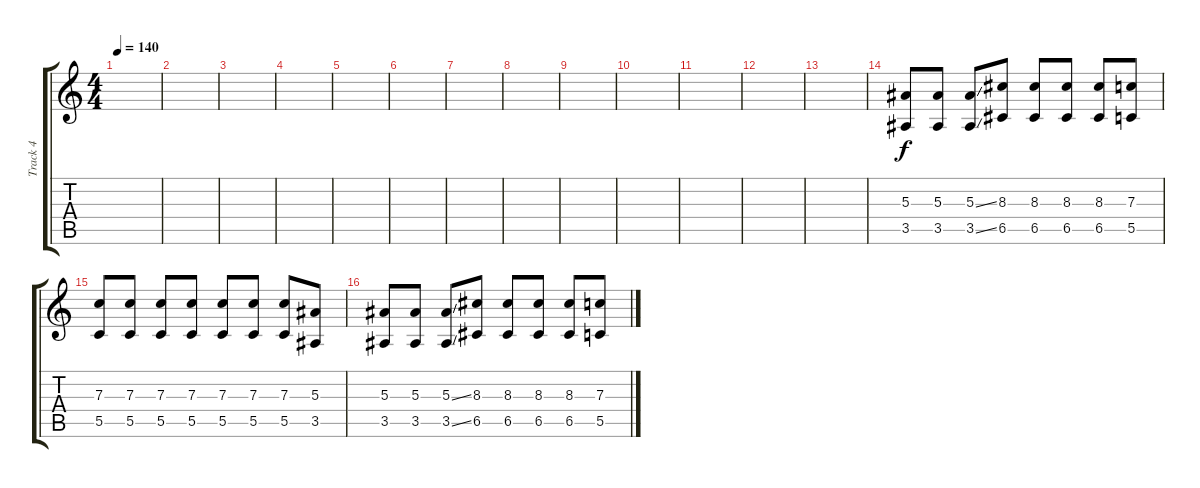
\track ("Track 4" "Track 4") {instrument distortionguitar}
\staff {score tabs}
\tuning (D4 A3 F3 C3 G2 C2) {hide}
\ts (4 4)
\tempo 140
\clef g2
\ks c
|
|
|
|
|
|
|
|
|
|
|
|
|
(5.3 3.5).8 (5.3 3.5).8 (5.3{ss} 3.5{ss}).8 (8.3 6.5).8 (8.3 6.5).8 (8.3 6.5).8 (8.3 6.5).8 (7.3 5.5).8 |
(7.3 5.5).8 (7.3 5.5).8 (7.3 5.5).8 (7.3 5.5).8 (7.3 5.5).8 (7.3 5.5).8 (7.3 5.5).8 (5.3 3.5).8 |
(5.3 3.5).8 (5.3 3.5).8 (5.3{ss} 3.5{ss}).8 (8.3 6.5).8 (8.3 6.5).8 (8.3 6.5).8 (8.3 6.5).8 (7.3 5.5).8
